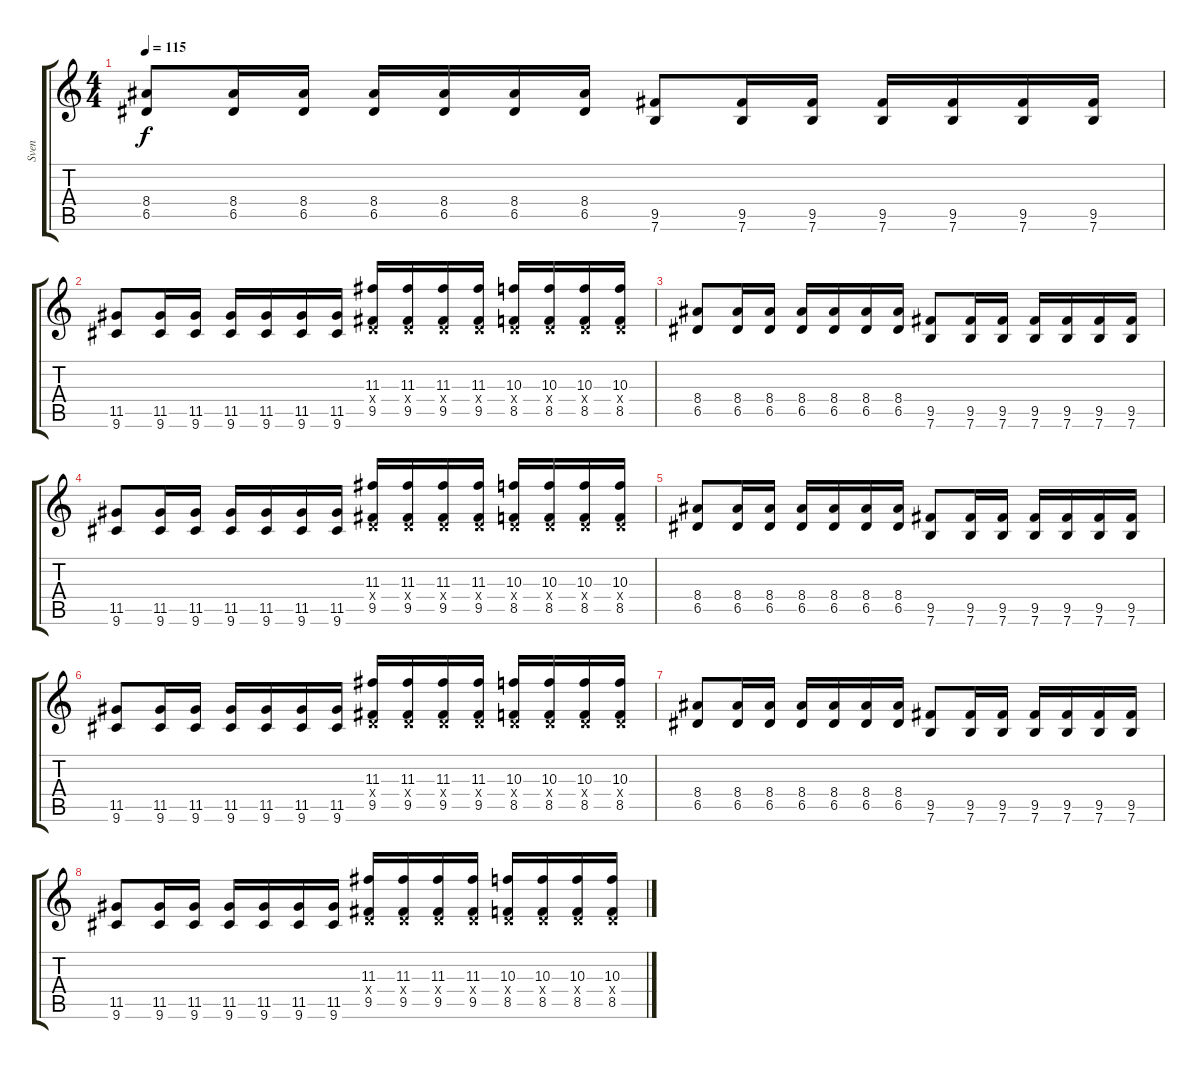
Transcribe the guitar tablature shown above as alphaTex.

\track ("Sven" "Sven") {instrument distortionguitar}
\staff {score tabs}
\tuning (E4 B3 G3 D3 A2 E2) {hide}
\ts (4 4)
\tempo 115
\clef g2
\ks c
(8.4 6.5).8{dy f} (8.4 6.5).16 (8.4 6.5).16 (8.4 6.5).16 (8.4 6.5).16 (8.4 6.5).16 (8.4 6.5).16 (9.5 7.6).8 (9.5 7.6).16 (9.5 7.6).16 (9.5 7.6).16 (9.5 7.6).16 (9.5 7.6).16 (9.5 7.6).16 |
(11.5 9.6).8 (11.5 9.6).16 (11.5 9.6).16 (11.5 9.6).16 (11.5 9.6).16 (11.5 9.6).16 (11.5 9.6).16 (11.3 0.4{x} 9.5).16 (11.3 0.4{x} 9.5).16 (11.3 0.4{x} 9.5).16 (11.3 0.4{x} 9.5).16 (10.3 0.4{x} 8.5).16 (10.3 0.4{x} 8.5).16 (10.3 0.4{x} 8.5).16 (10.3 0.4{x} 8.5).16 |
(8.4 6.5).8 (8.4 6.5).16 (8.4 6.5).16 (8.4 6.5).16 (8.4 6.5).16 (8.4 6.5).16 (8.4 6.5).16 (9.5 7.6).8 (9.5 7.6).16 (9.5 7.6).16 (9.5 7.6).16 (9.5 7.6).16 (9.5 7.6).16 (9.5 7.6).16 |
(11.5 9.6).8 (11.5 9.6).16 (11.5 9.6).16 (11.5 9.6).16 (11.5 9.6).16 (11.5 9.6).16 (11.5 9.6).16 (11.3 0.4{x} 9.5).16 (11.3 0.4{x} 9.5).16 (11.3 0.4{x} 9.5).16 (11.3 0.4{x} 9.5).16 (10.3 0.4{x} 8.5).16 (10.3 0.4{x} 8.5).16 (10.3 0.4{x} 8.5).16 (10.3 0.4{x} 8.5).16 |
(8.4 6.5).8 (8.4 6.5).16 (8.4 6.5).16 (8.4 6.5).16 (8.4 6.5).16 (8.4 6.5).16 (8.4 6.5).16 (9.5 7.6).8 (9.5 7.6).16 (9.5 7.6).16 (9.5 7.6).16 (9.5 7.6).16 (9.5 7.6).16 (9.5 7.6).16 |
(11.5 9.6).8 (11.5 9.6).16 (11.5 9.6).16 (11.5 9.6).16 (11.5 9.6).16 (11.5 9.6).16 (11.5 9.6).16 (11.3 0.4{x} 9.5).16 (11.3 0.4{x} 9.5).16 (11.3 0.4{x} 9.5).16 (11.3 0.4{x} 9.5).16 (10.3 0.4{x} 8.5).16 (10.3 0.4{x} 8.5).16 (10.3 0.4{x} 8.5).16 (10.3 0.4{x} 8.5).16 |
(8.4 6.5).8 (8.4 6.5).16 (8.4 6.5).16 (8.4 6.5).16 (8.4 6.5).16 (8.4 6.5).16 (8.4 6.5).16 (9.5 7.6).8 (9.5 7.6).16 (9.5 7.6).16 (9.5 7.6).16 (9.5 7.6).16 (9.5 7.6).16 (9.5 7.6).16 |
(11.5 9.6).8 (11.5 9.6).16 (11.5 9.6).16 (11.5 9.6).16 (11.5 9.6).16 (11.5 9.6).16 (11.5 9.6).16 (11.3 0.4{x} 9.5).16 (11.3 0.4{x} 9.5).16 (11.3 0.4{x} 9.5).16 (11.3 0.4{x} 9.5).16 (10.3 0.4{x} 8.5).16 (10.3 0.4{x} 8.5).16 (10.3 0.4{x} 8.5).16 (10.3 0.4{x} 8.5).16
